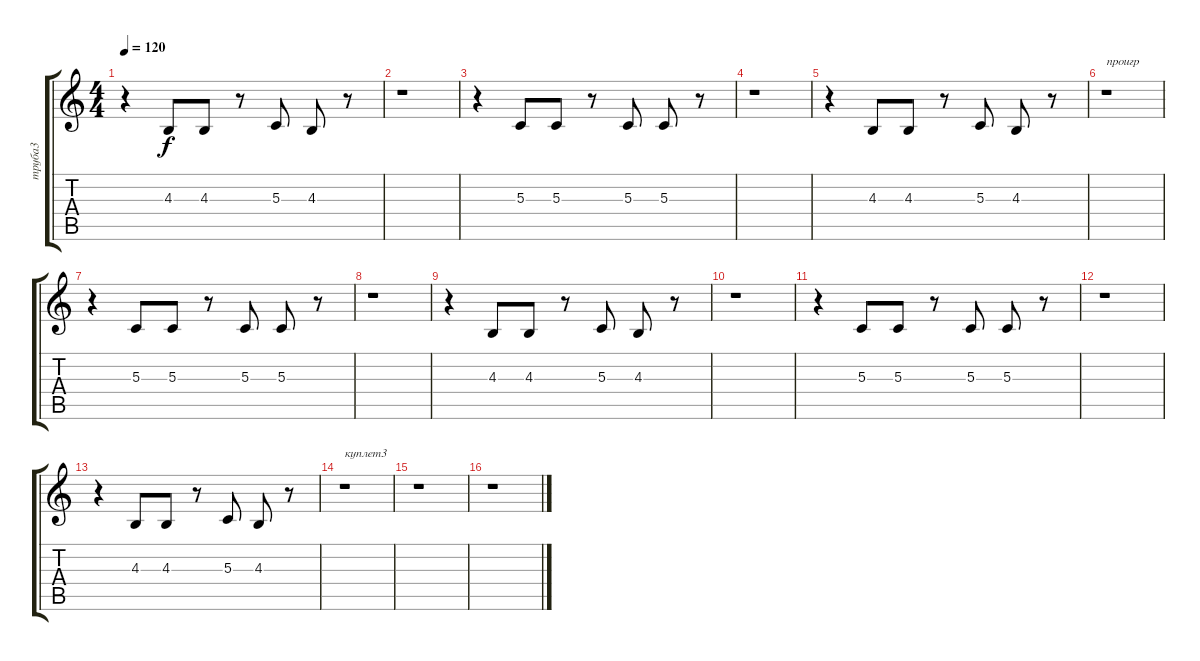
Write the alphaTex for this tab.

\track ("труба3" "труба3") {instrument tuba}
\staff {score tabs}
\tuning (E4 B3 G3 D3 A2 E2) {hide}
\ts (4 4)
\tempo 120
\clef g2
\ks c
r.4{dy f} 4.3.8 4.3.8 r.8 5.3.8 4.3.8 r.8 |
r.1 |
r.4 5.3.8 5.3.8 r.8 5.3.8 5.3.8 r.8 |
r.1 |
r.4 4.3.8 4.3.8 r.8 5.3.8 4.3.8 r.8 |
r.1{txt "проигр"} |
r.4 5.3.8 5.3.8 r.8 5.3.8 5.3.8 r.8 |
r.1 |
r.4 4.3.8 4.3.8 r.8 5.3.8 4.3.8 r.8 |
r.1 |
r.4 5.3.8 5.3.8 r.8 5.3.8 5.3.8 r.8 |
r.1 |
r.4 4.3.8 4.3.8 r.8 5.3.8 4.3.8 r.8 |
r.1{txt "куплет3"} |
r.1 |
r.1
